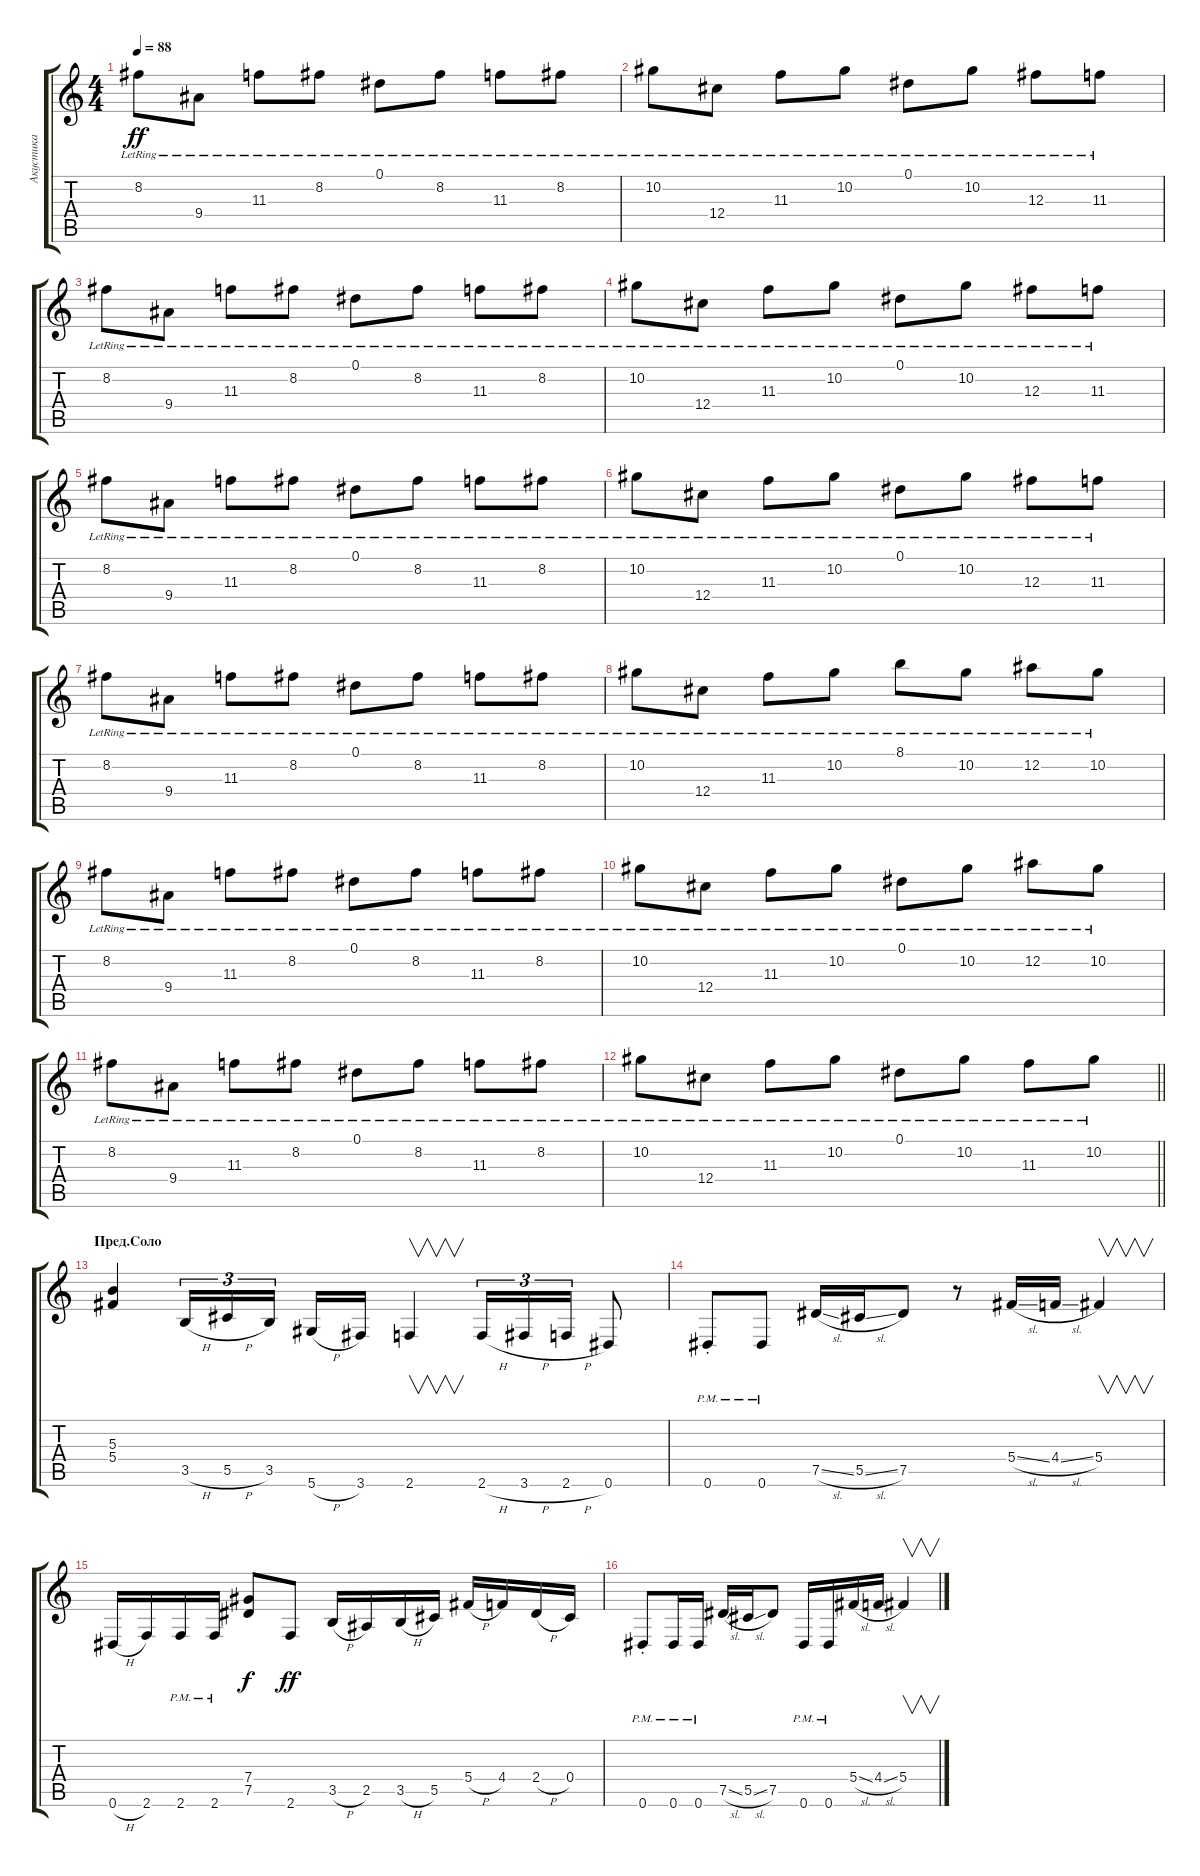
\track ("Акустика" "Акустика") {instrument acousticguitarsteel}
\staff {score tabs}
\tuning (Eb4 Bb3 Gb3 Db3 Ab2 Eb2) {hide}
\ts (4 4)
\tempo 88
\clef g2
\ks c
8.2{lr}.8{dy ff} 9.4{lr}.8 11.3{lr}.8 8.2{lr}.8 0.1{lr}.8 8.2{lr}.8 11.3{lr}.8 8.2{lr}.8 |
10.2{lr}.8 12.4{lr}.8 11.3{lr}.8 10.2{lr}.8 0.1{lr}.8 10.2{lr}.8 12.3{lr}.8 11.3{lr}.8 |
8.2{lr}.8 9.4{lr}.8 11.3{lr}.8 8.2{lr}.8 0.1{lr}.8 8.2{lr}.8 11.3{lr}.8 8.2{lr}.8 |
10.2{lr}.8 12.4{lr}.8 11.3{lr}.8 10.2{lr}.8 0.1{lr}.8 10.2{lr}.8 12.3{lr}.8 11.3{lr}.8 |
8.2{lr}.8 9.4{lr}.8 11.3{lr}.8 8.2{lr}.8 0.1{lr}.8 8.2{lr}.8 11.3{lr}.8 8.2{lr}.8 |
10.2{lr}.8 12.4{lr}.8 11.3{lr}.8 10.2{lr}.8 0.1{lr}.8 10.2{lr}.8 12.3{lr}.8 11.3{lr}.8 |
8.2{lr}.8 9.4{lr}.8 11.3{lr}.8 8.2{lr}.8 0.1{lr}.8 8.2{lr}.8 11.3{lr}.8 8.2{lr}.8 |
10.2{lr}.8 12.4{lr}.8 11.3{lr}.8 10.2{lr}.8 8.1{lr}.8 10.2{lr}.8 12.2{lr}.8 10.2{lr}.8 |
8.2{lr}.8 9.4{lr}.8 11.3{lr}.8 8.2{lr}.8 0.1{lr}.8 8.2{lr}.8 11.3{lr}.8 8.2{lr}.8 |
10.2{lr}.8 12.4{lr}.8 11.3{lr}.8 10.2{lr}.8 0.1{lr}.8 10.2{lr}.8 12.2{lr}.8 10.2{lr}.8 |
8.2{lr}.8 9.4{lr}.8 11.3{lr}.8 8.2{lr}.8 0.1{lr}.8 8.2{lr}.8 11.3{lr}.8 8.2{lr}.8 |
\barLineRight lightlight
10.2{lr}.8 12.4{lr}.8 11.3{lr}.8 10.2{lr}.8 0.1{lr}.8 10.2{lr}.8 11.3{lr}.8 10.2{lr}.8 |
\section ("" "Пред.Соло")
(5.3 5.4).4{volume 12 instrument distortionguitar} 3.5{h}.16{tu (3 2)} 5.5{h}.16{tu (3 2)} 3.5.16{tu (3 2) beam splitsecondary} 5.6{h}.16 3.6.16 2.6.4{v} 2.6{h}.16{tu (3 2)} 3.6{h}.16{tu (3 2)} 2.6{h}.16{tu (3 2)} 0.6.8 |
0.6{pm st}.8 0.6{pm}.8 7.5{sl}.16 5.5{sl}.16 7.5.8 r.8 5.4{sl}.16 4.4{sl}.16 5.4.4{v} |
0.6{h}.16 2.6.16 2.6{pm}.16 2.6{pm}.16 (7.4 7.5).8{dy f} 2.6.8{dy ff} 3.5{h}.16 2.5.16 3.5{h}.16 5.5.16 5.4{h}.16 4.4.16 2.4{h}.16 0.4.16 |
0.6{pm st}.8 0.6{pm}.16 0.6{pm}.16 7.5{sl}.16 5.5{sl}.16 7.5.8 0.6{pm}.16 0.6{pm}.16 5.4{sl}.16 4.4{sl}.16 5.4.4{v}
